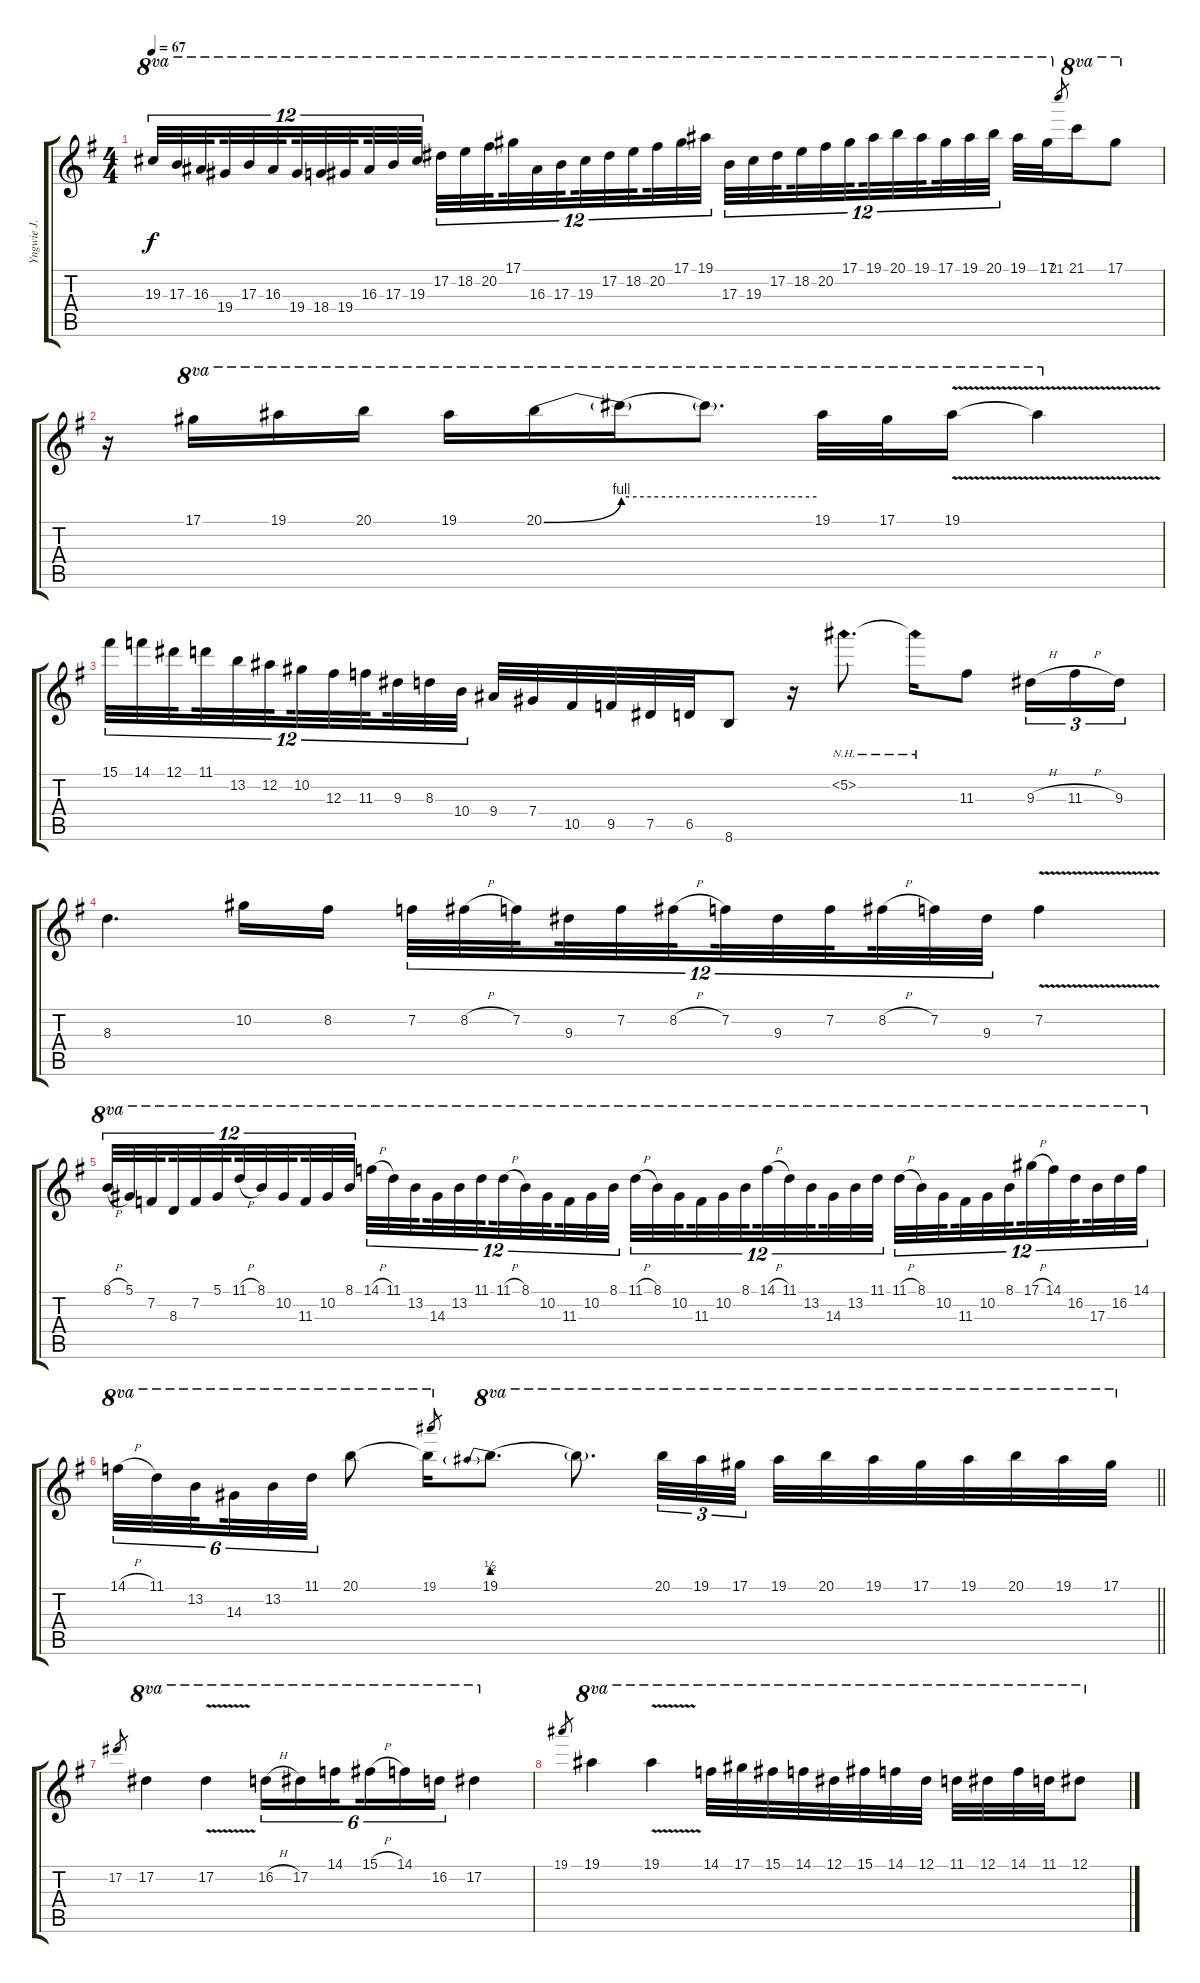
\track ("Yngwie J. Malmsteen" "Yngwie J. ") {instrument overdrivenguitar}
\staff {score tabs}
\tuning (Eb4 Bb3 Gb3 Db3 Ab2 Eb2) {hide}
\ts (4 4)
\tempo 67
\clef g2
\ks g
19.3.32{tu (12 8) ot 8va dy f} 17.3.32{tu (12 8) ot 8va} 16.3.32{tu (12 8) ot 8va beam splitsecondary} 19.4.32{tu (12 8) ot 8va} 17.3.32{tu (12 8) ot 8va} 16.3.32{tu (12 8) ot 8va beam splitsecondary} 19.4.32{tu (12 8) ot 8va} 18.4.32{tu (12 8) ot 8va} 19.4.32{tu (12 8) ot 8va beam splitsecondary} 16.3.32{tu (12 8) ot 8va} 17.3.32{tu (12 8) ot 8va} 19.3.32{tu (12 8) ot 8va} 17.2.32{tu (12 8) ot 8va} 18.2.32{tu (12 8) ot 8va} 20.2.32{tu (12 8) ot 8va beam splitsecondary} 17.1.32{tu (12 8) ot 8va} 16.3.32{tu (12 8) ot 8va} 17.3.32{tu (12 8) ot 8va beam splitsecondary} 19.3.32{tu (12 8) ot 8va} 17.2.32{tu (12 8) ot 8va} 18.2.32{tu (12 8) ot 8va beam splitsecondary} 20.2.32{tu (12 8) ot 8va} 17.1.32{tu (12 8) ot 8va} 19.1.32{tu (12 8) ot 8va} 17.3.32{tu (12 8) ot 8va} 19.3.32{tu (12 8) ot 8va} 17.2.32{tu (12 8) ot 8va beam splitsecondary} 18.2.32{tu (12 8) ot 8va} 20.2.32{tu (12 8) ot 8va} 17.1.32{tu (12 8) ot 8va beam splitsecondary} 19.1.32{tu (12 8) ot 8va} 20.1.32{tu (12 8) ot 8va} 19.1.32{tu (12 8) ot 8va beam splitsecondary} 17.1.32{tu (12 8) ot 8va} 19.1.32{tu (12 8) ot 8va} 20.1.32{tu (12 8) ot 8va} 19.1.32{ot 8va} 17.1.32{ot 8va} 21.1.8{gr} 21.1.16{ot 8va} 17.1.8{ot 8va} |
r.16 17.1.16{ot 8va} 19.1.16{ot 8va} 20.1.16{ot 8va} 19.1.16{ot 8va} 20.1{be (bend 0 0 60 4)}.16{ot 8va} 20.1{be (hold 0 4 60 4) t}.16{ot 8va} 20.1{t}.8{d ot 8va} 19.1.32{ot 8va} 17.1.32{ot 8va} 19.1{v}.16{ot 8va} 19.1{v t}.4{ot 8va} |
15.1.32{tu (12 8)} 14.1.32{tu (12 8)} 12.1.32{tu (12 8) beam splitsecondary} 11.1.32{tu (12 8)} 13.2.32{tu (12 8)} 12.2.32{tu (12 8) beam splitsecondary} 10.2.32{tu (12 8)} 12.3.32{tu (12 8)} 11.3.32{tu (12 8) beam splitsecondary} 9.3.32{tu (12 8)} 8.3.32{tu (12 8)} 10.4.32{tu (12 8)} 9.4.32 7.4.32 10.5.32 9.5.32 7.5.32 6.5.32 8.6.8 r.16 5.2{nh}.8{d} 5.2{nh t}.16 11.3.8 9.3{h}.16{tu (3 2)} 11.3{h}.16{tu (3 2)} 9.3.16{tu (3 2)} |
8.3.4{d} 10.2.16 8.2.16 7.2.32{tu (12 8)} 8.2{h}.32{tu (12 8)} 7.2.32{tu (12 8) beam splitsecondary} 9.3.32{tu (12 8)} 7.2.32{tu (12 8)} 8.2{h}.32{tu (12 8) beam splitsecondary} 7.2.32{tu (12 8)} 9.3.32{tu (12 8)} 7.2.32{tu (12 8) beam splitsecondary} 8.2{h}.32{tu (12 8)} 7.2.32{tu (12 8)} 9.3.32{tu (12 8)} 7.2{v}.4 |
8.1{h}.32{tu (12 8) ot 8va} 5.1.32{tu (12 8) ot 8va} 7.2.32{tu (12 8) ot 8va beam splitsecondary} 8.3.32{tu (12 8) ot 8va} 7.2.32{tu (12 8) ot 8va} 5.1.32{tu (12 8) ot 8va beam splitsecondary} 11.1{h}.32{tu (12 8) ot 8va} 8.1.32{tu (12 8) ot 8va} 10.2.32{tu (12 8) ot 8va beam splitsecondary} 11.3.32{tu (12 8) ot 8va} 10.2.32{tu (12 8) ot 8va} 8.1.32{tu (12 8) ot 8va} 14.1{h}.32{tu (12 8) ot 8va} 11.1.32{tu (12 8) ot 8va} 13.2.32{tu (12 8) ot 8va beam splitsecondary} 14.3.32{tu (12 8) ot 8va} 13.2.32{tu (12 8) ot 8va} 11.1.32{tu (12 8) ot 8va beam splitsecondary} 11.1{h}.32{tu (12 8) ot 8va} 8.1.32{tu (12 8) ot 8va} 10.2.32{tu (12 8) ot 8va beam splitsecondary} 11.3.32{tu (12 8) ot 8va} 10.2.32{tu (12 8) ot 8va} 8.1.32{tu (12 8) ot 8va} 11.1{h}.32{tu (12 8) ot 8va} 8.1.32{tu (12 8) ot 8va} 10.2.32{tu (12 8) ot 8va beam splitsecondary} 11.3.32{tu (12 8) ot 8va} 10.2.32{tu (12 8) ot 8va} 8.1.32{tu (12 8) ot 8va beam splitsecondary} 14.1{h}.32{tu (12 8) ot 8va} 11.1.32{tu (12 8) ot 8va} 13.2.32{tu (12 8) ot 8va beam splitsecondary} 14.3.32{tu (12 8) ot 8va} 13.2.32{tu (12 8) ot 8va} 11.1.32{tu (12 8) ot 8va} 11.1{h}.32{tu (12 8) ot 8va} 8.1.32{tu (12 8) ot 8va} 10.2.32{tu (12 8) ot 8va beam splitsecondary} 11.3.32{tu (12 8) ot 8va} 10.2.32{tu (12 8) ot 8va} 8.1.32{tu (12 8) ot 8va beam splitsecondary} 17.1{h}.32{tu (12 8) ot 8va} 14.1.32{tu (12 8) ot 8va} 16.2.32{tu (12 8) ot 8va beam splitsecondary} 17.3.32{tu (12 8) ot 8va} 16.2.32{tu (12 8) ot 8va} 14.1.32{tu (12 8) ot 8va} |
\barLineRight lightlight
14.1{h}.32{tu (6 4) ot 8va} 11.1.32{tu (6 4) ot 8va} 13.2.32{tu (6 4) ot 8va beam splitsecondary} 14.3.32{tu (6 4) ot 8va} 13.2.32{tu (6 4) ot 8va} 11.1.32{tu (6 4) ot 8va} 20.1.8{ot 8va} 20.1{t}.16{ot 8va} 19.1.8{gr} 19.1{be (prebend 0 2 60 2)}.8{d ot 8va} 19.1{t}.8{d ot 8va} 20.1.32{tu (3 2) ot 8va} 19.1.32{tu (3 2) ot 8va} 17.1.32{tu (3 2) ot 8va} 19.1.32{ot 8va} 20.1.32{ot 8va} 19.1.32{ot 8va} 17.1.32{ot 8va} 19.1.32{ot 8va} 20.1.32{ot 8va} 19.1.32{ot 8va} 17.1.32{ot 8va} |
17.2.8{gr} 17.2.4{ot 8va} 17.2{v}.4{ot 8va} 16.2{h}.16{tu (6 4) ot 8va} 17.2.16{tu (6 4) ot 8va} 14.1.16{tu (6 4) ot 8va beam splitsecondary} 15.1{h}.16{tu (6 4) ot 8va} 14.1.16{tu (6 4) ot 8va} 16.2.16{tu (6 4) ot 8va} 17.2.4{ot 8va} |
19.1.8{gr} 19.1.4{ot 8va} 19.1{v}.4{ot 8va} 14.1.32{ot 8va} 17.1.32{ot 8va} 15.1.32{ot 8va} 14.1.32{ot 8va} 12.1.32{ot 8va} 15.1.32{ot 8va} 14.1.32{ot 8va} 12.1.32{ot 8va} 11.1.32{ot 8va} 12.1.32{ot 8va} 14.1.32{ot 8va} 11.1.32{ot 8va} 12.1.8{ot 8va}
